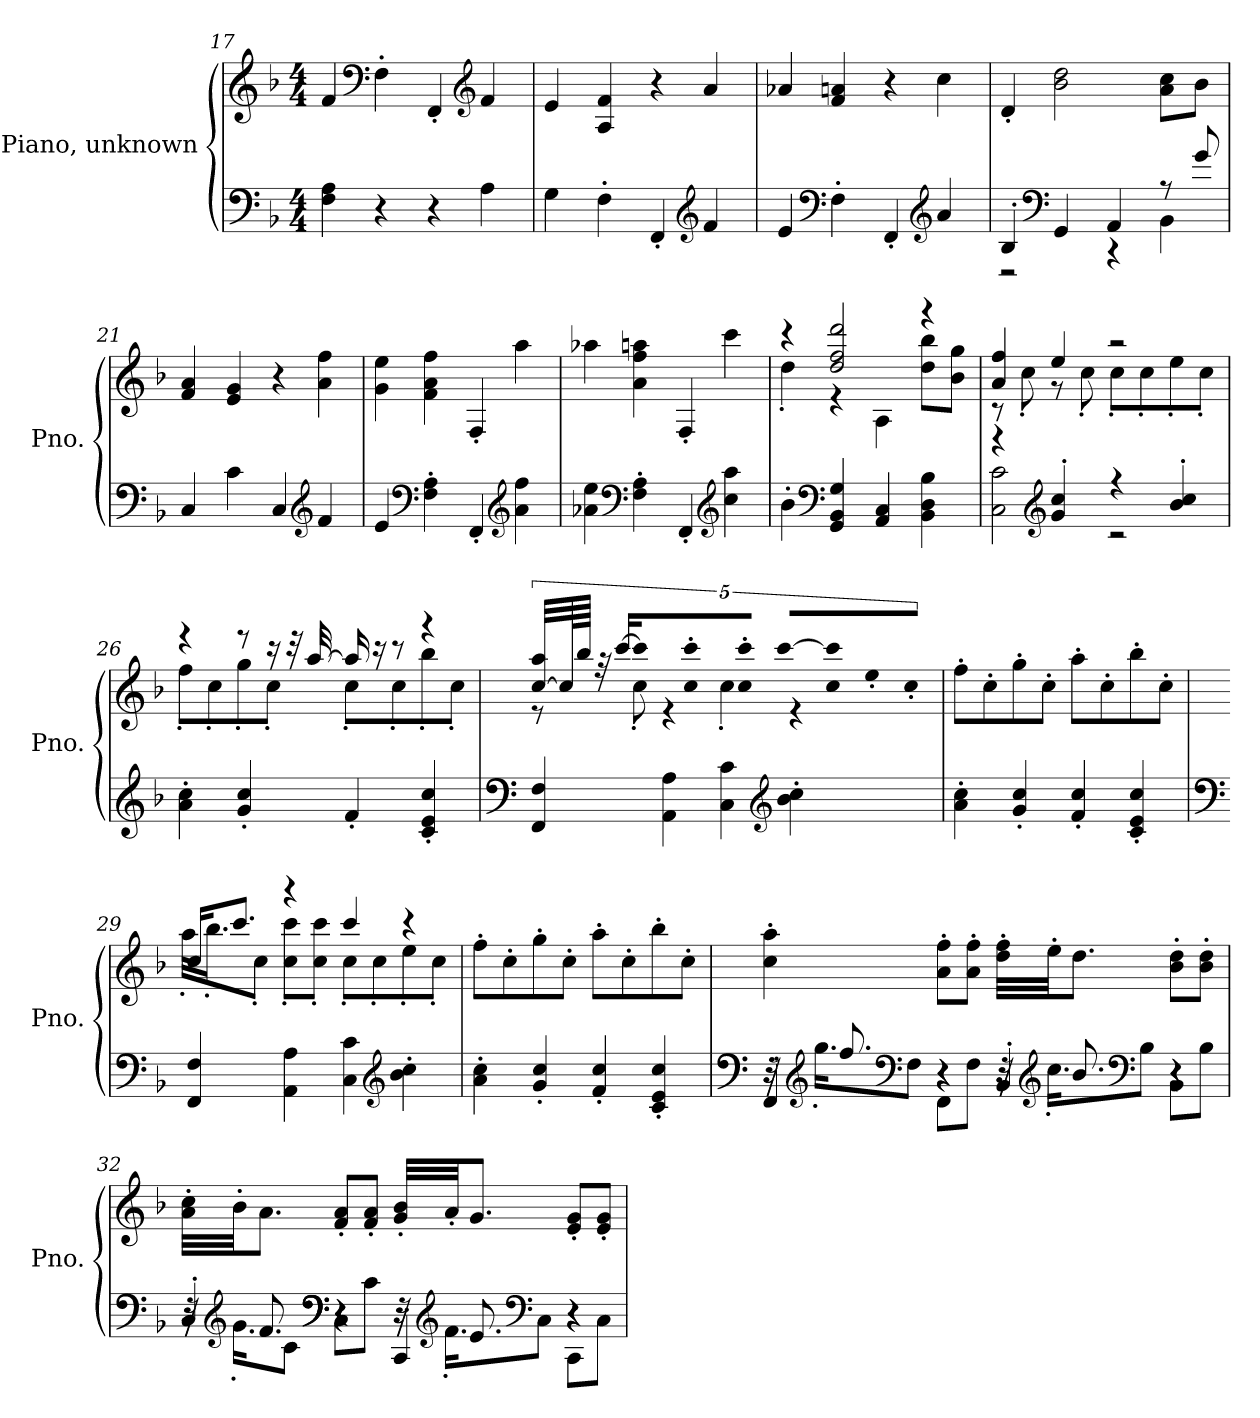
**kern	**kern
*part1	*part1
*staff2	*staff1
*I"Piano, unknown	*
*I'Pno.	*
*clefF4	*clefG2
*k[b-]	*k[b-]
*M4/4	*M4/4
=17	=17
4F\ 4A\	4f/
*	*clefF4
4r	4F'\
4r	4FF'/
*	*clefG2
4A\	4f/
=18	=18
4G\	4e/
4F'\	4A/ 4f/
4FF'/	4r
*clefG2	*
4f/	4a/
=19	=19
4e/	4a-X/
*clefF4	*
4F'\	4f/ 4an/
4FF'/	4r
*clefG2	*
4a/	4cc\
=20	=20
*^	*
4B-'/	2r	4d'/
*clefF4	*	*
4GG/	.	2b-\ 2dd\
4AA/	4r	.
8r	4BB-\	8a\ 8cc\L
8g/	.	8b-\J
*v	*v	*
!!LO:LB:g=z
=21	=21
4C/	4f/ 4a/
4c\	4e/ 4g/
4C/	4r
*clefG2	*
4f/	4a\ 4ff\
=22	=22
4e/	4g\ 4ee\
*clefF4	*
4F\' 4A\'	4f\ 4a\ 4ff\
4FF'/	4F'/
*clefG2	*
4a\ 4ff\	4aa\
=23	=23
4a-X\ 4ee\	4aa-X\
*clefF4	*
4F\' 4A\'	4a\ 4ff\ 4aan\
4FF'/	4F'/
*clefG2	*
4cc\ 4aa\	4ccc\
=24	=24
*	*^
4b-'\	4r	4dd'\
*clefF4	*	*
4GG/ 4BB-/ 4G/	2dd/ 2ff/ 2ddd/	4r
4AA/ 4C/	.	4A\
4BB-\ 4D\ 4B-\	4r	8dd\ 8bb-\L
.	.	8b-\ 8gg\J
=25	=25	=25
*^	*	*
4r	2C\ 2c\	4a/ 4ff/	8r
.	.	.	8cc'\
*clefG2	*	*	*
4g/' 4cc/'	.	4ee/	8r
.	.	.	8cc'\
4r	2r	2r	8cc'\L
.	.	.	8cc'\
4b-/' 4cc/'	.	.	8ee'\
.	.	.	8cc'\J
*v	*v	*	*
!!LO:PB:g=z	!!
=26	=26	=26
4a\' 4cc\'	4r	8ff'\L
.	.	8cc'\
4g/' 4cc/'	8r	8gg'\
.	16r	8cc'\J
.	32r	.
.	[32aa/	.
4f'/	16aa/]	8cc'\L
.	16r	.
.	8r	8cc'\
4c/' 4e/' 4cc/'	4r	8bb-'\
.	.	8cc'\J
=27	=27	=27
*clefF4	*	*
4FF/ 4F/	[40cc/ 40aa/LLL	8r
.	80cc/L]	.
.	80bb-/JJJJ	.
.	40r	.
.	[20ccc/KL	.
.	8ccc/]	8cc'\
4AA\ 4A\	8cc/' 8ccc/'	4r
.	8cc/' 8ccc/'J	.
4C\ 4c\	[8ccc/L	4cc'\
.	8cc/ 8ccc/]	.
*clefG2	*	*
4b-\' 4cc\'	8ee'/	4r
.	8cc'/J	.
*	*v	*v
=28	=28
4a\' 4cc\'	8ff'\L
.	8cc'\
4g/' 4cc/'	8gg'\
.	8cc'\J
4f/' 4cc/'	8aa'\L
.	8cc'\
4c/' 4e/' 4cc/'	8bb-'\
.	8cc'\J
!!LO:LB:g=z
=29	=29
*clefF4	*
*	*^
4FF/ 4F/	16cc/KL	32aa'\KLL
.	.	16.bb-'\J
.	8.ccc/J	.
.	.	8cc'\J
4AA\ 4A\	4r	8cc\' 8ccc\'L
.	.	8cc\' 8ccc\'J
4C\ 4c\	4ccc/	8cc'\L
.	.	8cc'\
*clefG2	*	*
4b-\' 4cc\'	4r	8ee'\
.	.	8cc'\J
*	*v	*v
=30	=30
4a\' 4cc\'	8ff'\L
.	8cc'\
4g/' 4cc/'	8gg'\
.	8cc'\J
4f/' 4cc/'	8aa'\L
.	8cc'\
4c/' 4e/' 4cc/'	8bb-'\
.	8cc'\J
=31	=31
*clefF4	*
*^	*
*	*^	*
16r	32r	4FF'/	4cc\' 4aa\'
*clefG2	*	*	*
.	16.gg'\KL	.	.
8.ff/	.	.	.
*clefF4	*	*	*
.	8F\J	.	.
4r	8FF\L	4r	8a\' 8ff\'L
.	8F\J	.	8a\' 8ff\'J
16r	32r	4BB-'/	32dd\' 32ff\'LLL
*clefG2	*	*	*
.	16.cc'\KL	.	32ee'\JJ
8.b-/	.	.	8.dd\J
*clefF4	*	*	*
.	8B-\J	.	.
4r	8BB-\L	4r	8b-\' 8dd\'L
.	8B-\J	.	8b-\' 8dd\'J
!!LO:LB:g=z
=32	=32	=32	=32
16r	32r	4C'/	32a\' 32cc\'LLL
*clefG2	*	*	*
.	16.g'\KL	.	32b-'\JJ
8.f/	.	.	8.a\J
.	8c\J	.	.
*clefF4	*	*	*
4r	8C\L	4r	8f/' 8a/'L
.	8c\J	.	8f/' 8a/'J
16r	32r	4CC'/	32g/' 32b-/'LLL
*clefG2	*	*	*
.	16.f'\KL	.	32a'/JJ
8.e/	.	.	8.g/J
*clefF4	*	*	*
.	8C\J	.	.
4r	8CC\L	4r	8e/' 8g/'L
.	8C\J	.	8e/' 8g/'J
*v	*v	*v	*
=	=
*-	*-
